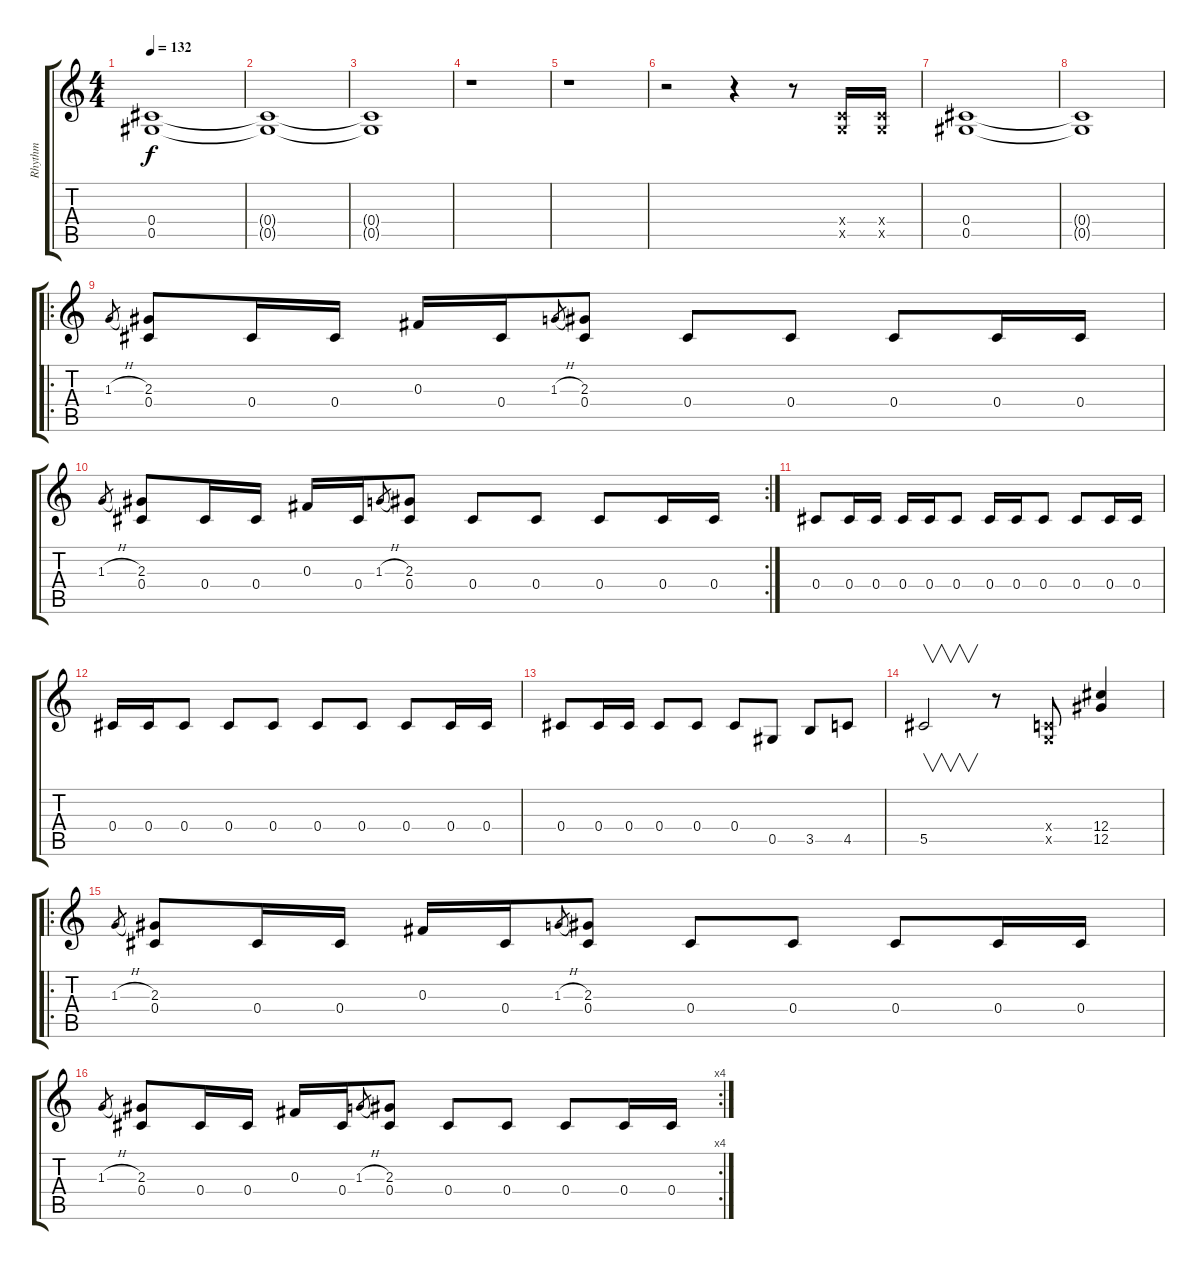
\track ("Rhythm" "Rhythm") {instrument distortionguitar}
\staff {score tabs}
\tuning (Eb4 Bb3 Gb3 Db3 Ab2 Eb2) {hide}
\ts (4 4)
\tempo 132
\clef g2
\ks c
(0.4 0.5).1{dy f instrument distortionguitar} |
(0.4{t} 0.5{t}).1 |
(0.4{t} 0.5{t}).1 |
r.1 |
r.1 |
r.2 r.4 r.8 (-1.4{x} -1.5{x}).16 (-1.4{x} -1.5{x}).16 |
(0.4 0.5).1 |
(0.4{t} 0.5{t}).1 |
\ro
1.3{h}.8{gr} (2.3 0.4).8 0.4.16 0.4.16 0.3.16 0.4.16 1.3{h}.8{gr} (2.3 0.4).8 0.4.8 0.4.8 0.4.8 0.4.16 0.4.16 |
\rc 2
1.3{h}.8{gr} (2.3 0.4).8 0.4.16 0.4.16 0.3.16 0.4.16 1.3{h}.8{gr} (2.3 0.4).8 0.4.8 0.4.8 0.4.8 0.4.16 0.4.16 |
0.4.8 0.4.16 0.4.16 0.4.16 0.4.16 0.4.8 0.4.16 0.4.16 0.4.8 0.4.8 0.4.16 0.4.16 |
0.4.16 0.4.16 0.4.8 0.4.8 0.4.8 0.4.8 0.4.8 0.4.8 0.4.16 0.4.16 |
0.4.8 0.4.16 0.4.16 0.4.8 0.4.8 0.4.8 0.5.8 3.5.8 4.5.8 |
5.5.2{v} r.8 (-1.4{x} -1.5{x}).8 (12.4 12.5).4 |
\ro
1.3{h}.8{gr} (2.3 0.4).8 0.4.16 0.4.16 0.3.16 0.4.16 1.3{h}.8{gr} (2.3 0.4).8 0.4.8 0.4.8 0.4.8 0.4.16 0.4.16 |
\rc 4
1.3{h}.8{gr} (2.3 0.4).8 0.4.16 0.4.16 0.3.16 0.4.16 1.3{h}.8{gr} (2.3 0.4).8 0.4.8 0.4.8 0.4.8 0.4.16 0.4.16
